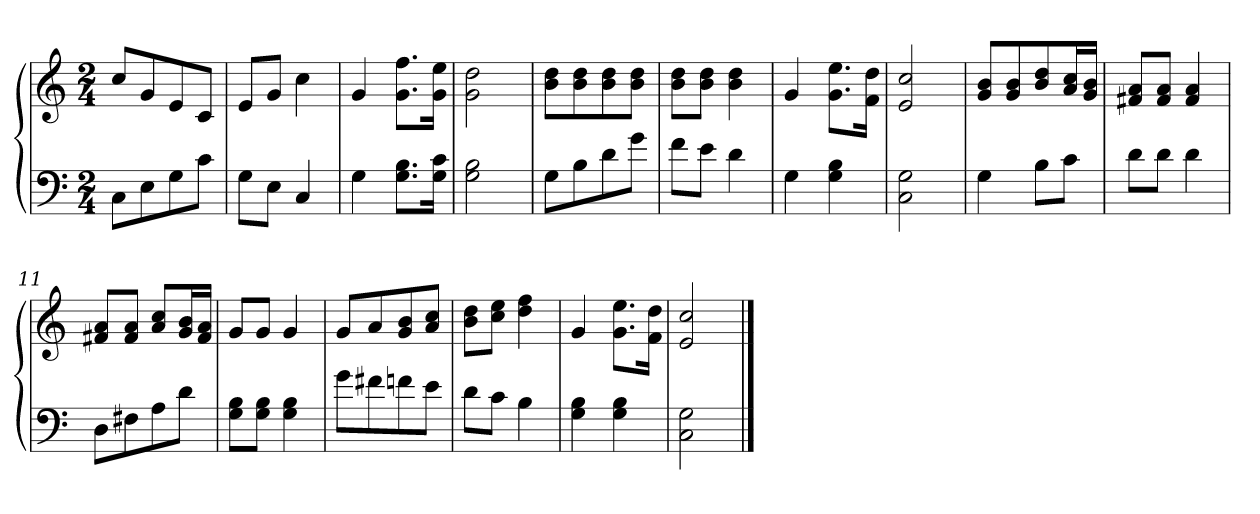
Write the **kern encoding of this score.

**kern	**kern
*part1	*part1
*staff2	*staff1
*clefF4	*clefG2
*k[]	*k[]
*C:	*C:
*M2/4	*M2/4
=1	=1
8C\L	8cc/L
8E\	8g/
8G\	8e/
8c\J	8c/J
=2	=2
8G\L	8e/L
8E\J	8g/J
4C/	4cc\
=3	=3
4G\	4g/
8.G\ 8.B\L	8.g\ 8.ff\L
16G\ 16c\Jk	16g\ 16ee\Jk
=4	=4
2G\ 2B\	2g\ 2dd\
!!LO:LB:g=z
=5	=5
8G\L	8b\ 8dd\L
8B\	8b\ 8dd\
8d\	8b\ 8dd\
8g\J	8b\ 8dd\J
=6	=6
8f\L	8b\ 8dd\L
8e\J	8b\ 8dd\J
4d\	4b\ 4dd\
=7	=7
4G\	4g/
4G\ 4B\	8.g\ 8.ee\L
.	16f\ 16dd\Jk
=8	=8
2C\ 2G\	2e/ 2cc/
!!LO:LB:g=z
=9	=9
4G\	8g/ 8b/L
.	8g/ 8b/
8B\L	8b/ 8dd/
8c\J	16a/ 16cc/L
.	16g/ 16b/JJ
=10	=10
8d\L	8f#X/ 8a/L
8d\J	8f#/ 8a/J
4d\	4f#/ 4a/
=11	=11
8D\L	8f#X/ 8a/L
8F#X\	8f#/ 8a/J
8A\	8a/ 8cc/L
8d\J	16g/ 16b/L
.	16f#/ 16a/JJ
=12	=12
8G\ 8B\L	8g/L
8G\ 8B\J	8g/J
4G\ 4B\	4g/
!!LO:LB:g=z
=13	=13
8g\L	8g/L
8f#X\	8a/
8fn\	8g/ 8b/
8e\J	8a/ 8cc/J
=14	=14
8d\L	8b\ 8dd\L
8c\J	8cc\ 8ee\J
4B\	4dd\ 4ff\
=15	=15
4G\ 4B\	4g/
4G\ 4B\	8.g\ 8.ee\L
.	16f\ 16dd\Jk
=16	=16
2C\ 2G\	2e/ 2cc/
==	==
*-	*-
